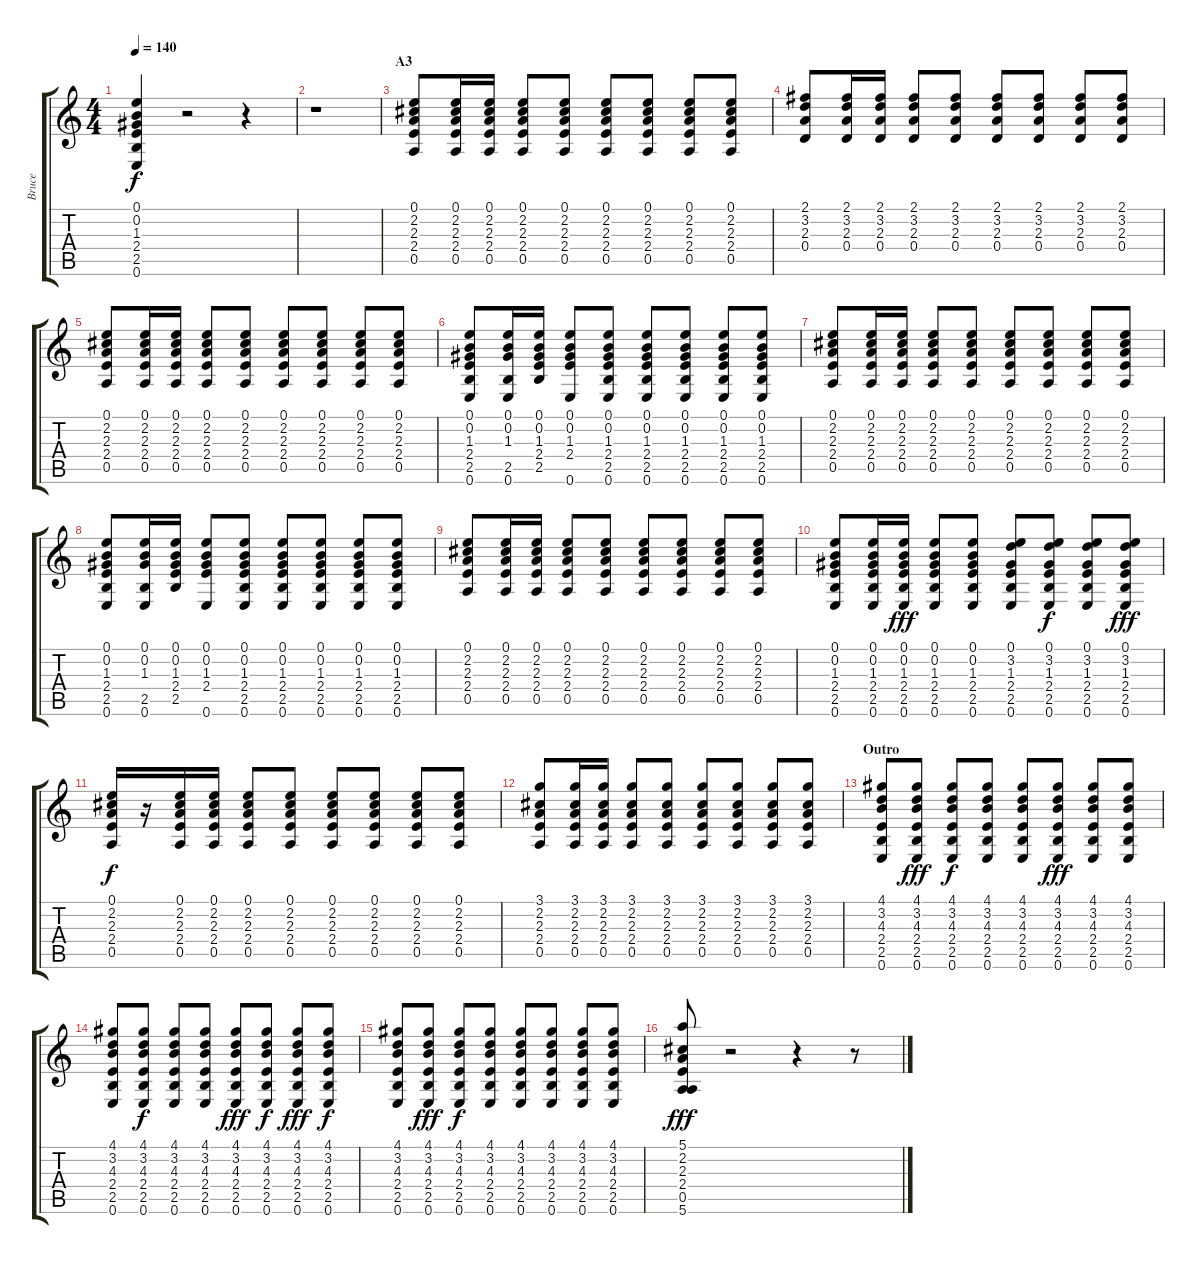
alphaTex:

\track ("Bruce" "Bruce") {instrument acousticguitarnylon}
\staff {score tabs}
\tuning (E4 B3 G3 D3 A2 E2) {hide}
\ts (4 4)
\tempo 140
\clef g2
\ks c
(0.1 0.2 1.3 2.4 2.5 0.6).4{dy f} r.2 r.4 |
r.1 |
\section ("" "A3")
(0.1 2.2 2.3 2.4 0.5).8 (0.1 2.2 2.3 2.4 0.5).16 (0.1 2.2 2.3 2.4 0.5).16 (0.1 2.2 2.3 2.4 0.5).8 (0.1 2.2 2.3 2.4 0.5).8 (0.1 2.2 2.3 2.4 0.5).8 (0.1 2.2 2.3 2.4 0.5).8 (0.1 2.2 2.3 2.4 0.5).8 (0.1 2.2 2.3 2.4 0.5).8 |
(2.1 3.2 2.3 0.4).8 (2.1 3.2 2.3 0.4).16 (2.1 3.2 2.3 0.4).16 (2.1 3.2 2.3 0.4).8 (2.1 3.2 2.3 0.4).8 (2.1 3.2 2.3 0.4).8 (2.1 3.2 2.3 0.4).8 (2.1 3.2 2.3 0.4).8 (2.1 3.2 2.3 0.4).8 |
(0.1 2.2 2.3 2.4 0.5).8 (0.1 2.2 2.3 2.4 0.5).16 (0.1 2.2 2.3 2.4 0.5).16 (0.1 2.2 2.3 2.4 0.5).8 (0.1 2.2 2.3 2.4 0.5).8 (0.1 2.2 2.3 2.4 0.5).8 (0.1 2.2 2.3 2.4 0.5).8 (0.1 2.2 2.3 2.4 0.5).8 (0.1 2.2 2.3 2.4 0.5).8 |
(0.1 0.2 1.3 2.4 2.5 0.6).8 (0.1 0.2 1.3 2.5 0.6).16 (0.1 0.2 1.3 2.4 2.5).16 (0.1 0.2 1.3 2.4 0.6).8 (0.1 0.2 1.3 2.4 2.5 0.6).8 (0.1 0.2 1.3 2.4 2.5 0.6).8 (0.1 0.2 1.3 2.4 2.5 0.6).8 (0.1 0.2 1.3 2.4 2.5 0.6).8 (0.1 0.2 1.3 2.4 2.5 0.6).8 |
(0.1 2.2 2.3 2.4 0.5).8 (0.1 2.2 2.3 2.4 0.5).16 (0.1 2.2 2.3 2.4 0.5).16 (0.1 2.2 2.3 2.4 0.5).8 (0.1 2.2 2.3 2.4 0.5).8 (0.1 2.2 2.3 2.4 0.5).8 (0.1 2.2 2.3 2.4 0.5).8 (0.1 2.2 2.3 2.4 0.5).8 (0.1 2.2 2.3 2.4 0.5).8 |
(0.1 0.2 1.3 2.4 2.5 0.6).8 (0.1 0.2 1.3 2.5 0.6).16 (0.1 0.2 1.3 2.4 2.5).16 (0.1 0.2 1.3 2.4 0.6).8 (0.1 0.2 1.3 2.4 2.5 0.6).8 (0.1 0.2 1.3 2.4 2.5 0.6).8 (0.1 0.2 1.3 2.4 2.5 0.6).8 (0.1 0.2 1.3 2.4 2.5 0.6).8 (0.1 0.2 1.3 2.4 2.5 0.6).8 |
(0.1 2.2 2.3 2.4 0.5).8 (0.1 2.2 2.3 2.4 0.5).16 (0.1 2.2 2.3 2.4 0.5).16 (0.1 2.2 2.3 2.4 0.5).8 (0.1 2.2 2.3 2.4 0.5).8 (0.1 2.2 2.3 2.4 0.5).8 (0.1 2.2 2.3 2.4 0.5).8 (0.1 2.2 2.3 2.4 0.5).8 (0.1 2.2 2.3 2.4 0.5).8 |
(0.1 0.2 1.3 2.4 2.5 0.6).8 (0.1 0.2 1.3 2.4 2.5 0.6).16 (0.1 0.2 1.3 2.4 2.5 0.6).16{dy fff} (0.1 0.2 1.3 2.4 2.5 0.6).8 (0.1 0.2 1.3 2.4 2.5 0.6).8 (0.1 3.2 1.3 2.4 2.5 0.6).8 (0.1 3.2 1.3 2.4 2.5 0.6).8{dy f} (0.1 3.2 1.3 2.4 2.5 0.6).8 (0.1 3.2 1.3 2.4 2.5 0.6).8{dy fff} |
(0.1 2.2 2.3 2.4 0.5).16{dy f} r.16 (0.1 2.2 2.3 2.4 0.5).16 (0.1 2.2 2.3 2.4 0.5).16 (0.1 2.2 2.3 2.4 0.5).8 (0.1 2.2 2.3 2.4 0.5).8 (0.1 2.2 2.3 2.4 0.5).8 (0.1 2.2 2.3 2.4 0.5).8 (0.1 2.2 2.3 2.4 0.5).8 (0.1 2.2 2.3 2.4 0.5).8 |
(3.1 2.2 2.3 2.4 0.5).8 (3.1 2.2 2.3 2.4 0.5).16 (3.1 2.2 2.3 2.4 0.5).16 (3.1 2.2 2.3 2.4 0.5).8 (3.1 2.2 2.3 2.4 0.5).8 (3.1 2.2 2.3 2.4 0.5).8 (3.1 2.2 2.3 2.4 0.5).8 (3.1 2.2 2.3 2.4 0.5).8 (3.1 2.2 2.3 2.4 0.5).8 |
\section ("" "Outro")
(4.1 3.2 4.3 2.4 2.5 0.6).8{volume 6 instrument acousticguitarsteel} (4.1 3.2 4.3 2.4 2.5 0.6).8{dy fff} (4.1 3.2 4.3 2.4 2.5 0.6).8{dy f} (4.1 3.2 4.3 2.4 2.5 0.6).8 (4.1 3.2 4.3 2.4 2.5 0.6).8 (4.1 3.2 4.3 2.4 2.5 0.6).8{dy fff} (4.1 3.2 4.3 2.4 2.5 0.6).8 (4.1 3.2 4.3 2.4 2.5 0.6).8 |
(4.1 3.2 4.3 2.4 2.5 0.6).8 (4.1 3.2 4.3 2.4 2.5 0.6).8{dy f} (4.1 3.2 4.3 2.4 2.5 0.6).8 (4.1 3.2 4.3 2.4 2.5 0.6).8 (4.1 3.2 4.3 2.4 2.5 0.6).8{dy fff} (4.1 3.2 4.3 2.4 2.5 0.6).8{dy f} (4.1 3.2 4.3 2.4 2.5 0.6).8{dy fff} (4.1 3.2 4.3 2.4 2.5 0.6).8{dy f} |
(4.1 3.2 4.3 2.4 2.5 0.6).8 (4.1 3.2 4.3 2.4 2.5 0.6).8{dy fff} (4.1 3.2 4.3 2.4 2.5 0.6).8{dy f} (4.1 3.2 4.3 2.4 2.5 0.6).8 (4.1 3.2 4.3 2.4 2.5 0.6).8 (4.1 3.2 4.3 2.4 2.5 0.6).8 (4.1 3.2 4.3 2.4 2.5 0.6).8 (4.1 3.2 4.3 2.4 2.5 0.6).8 |
(5.1 2.2 2.3 2.4 0.5 5.6).8{dy fff} r.2 r.4 r.8
